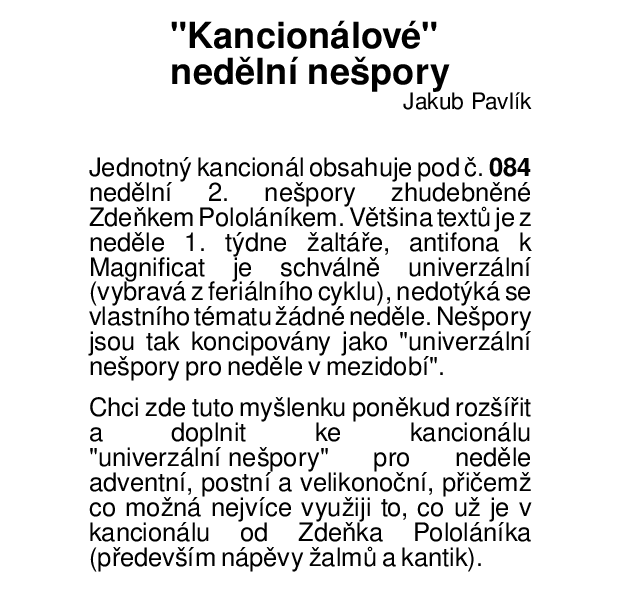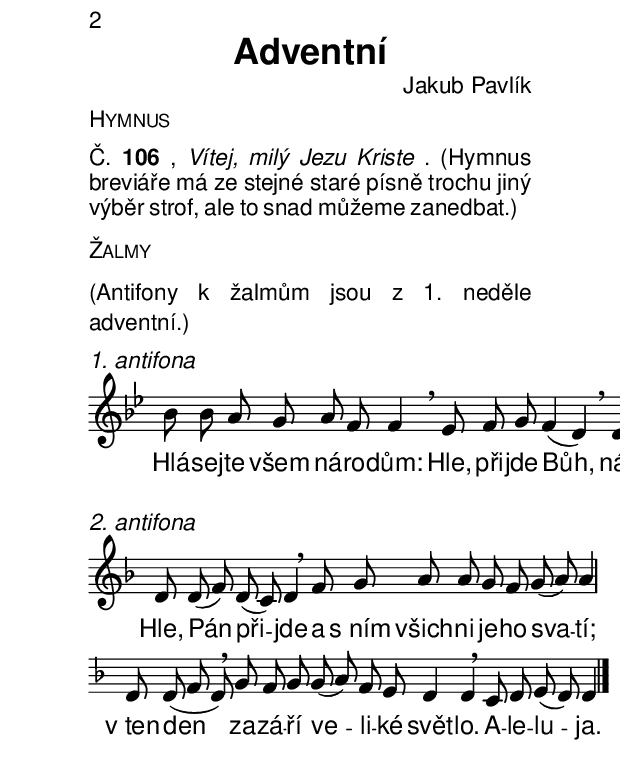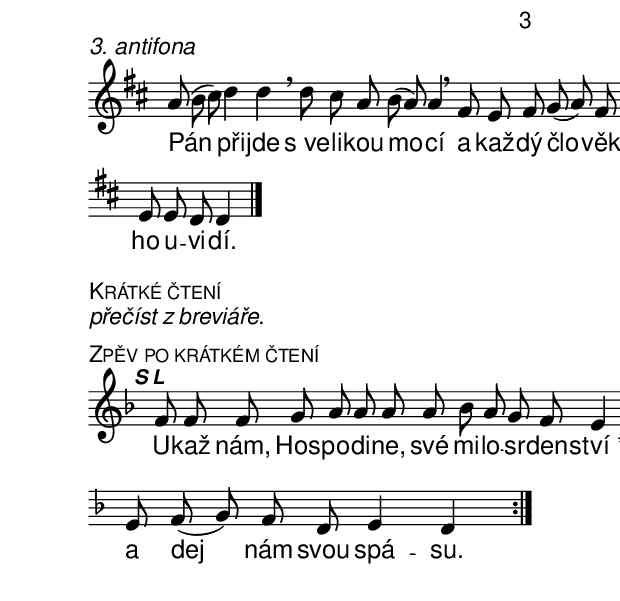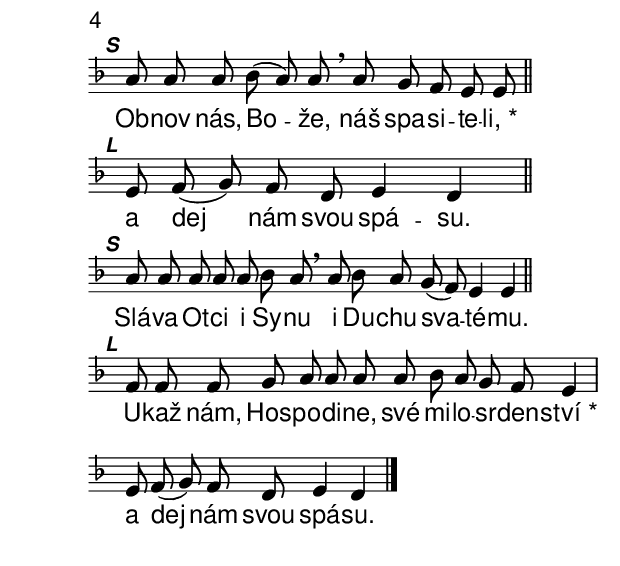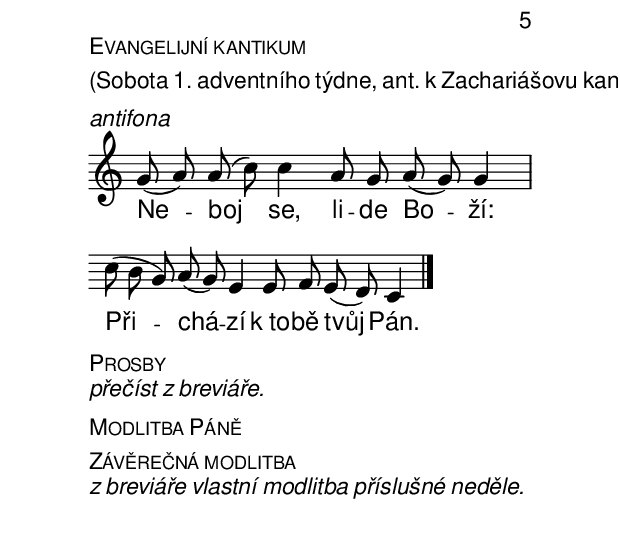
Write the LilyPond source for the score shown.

\version "2.15.40"

\include "spolecne.ly"
\include "dilyresponsorii.ly"

\header {
  title = \markup\column{ "\"Kancionálové\"" "nedělní nešpory" } 
  composer = "Jakub Pavlík"
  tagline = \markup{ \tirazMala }
}

myStaffSize = #16
#(set-global-staff-size myStaffSize)

\paper {
  #(set-paper-size "a6")
  
  % Bezpatkovy font jako v kancionalu
  #(define fonts
    (make-pango-font-tree 
                          "Helvetica"
                          "Helvetica"
                          "Courier"
     (/ myStaffSize 20)))
  
  scoreTitleMarkup = \markup\italic{ 
    \fromproperty #'header:quid 
  }
}

\layout {
  indent = 0\cm
  short-indent = 0\cm
  
  \context {
    \Staff
    \remove Custos_engraver % pridano ve spolecne.ly
  }
}

%% nadpisy oddilu
Hymnus = \markup\smallCaps{Hymnus}
Zalmy = \markup\smallCaps{Žalmy}
Cteni = \markup\column{
  \line\smallCaps{Krátké čtení}
  \line\italic{přečíst z breviáře.}
}
Responsorium = \markup\smallCaps{Zpěv po krátkém čtení}
Magnificat = \markup\smallCaps{Evangelijní kantikum}
Prosby = \markup\column{
  \line{\smallCaps{Prosby}}
  \line{\italic{přečíst z breviáře.}}
}
OtceNas = \markup\smallCaps{Modlitba Páně}
Modlitba = \markup\column{
  \line{\smallCaps{Závěrečná modlitba}}
  \line{\italic{z breviáře vlastní modlitba příslušné neděle.}}
}

%% "hudebni nastaveni" antifon podle napevu zalmu v kancionalu
antI = { \key bes \major }
antII = { \key d \minor }
antIII = { \key d \major }
antIIIpostni = {} % musim napev kantika slozit sam
antMagnificat = { \key c \major }

%% v kancionalu zavedene znacky, kdo co ma zpivat
znSchola = \markup\small\bold\italic{S}
znLid = \markup\small\bold\italic{L}

choralniRezimKancional = {
  % nepsat predznamenani tempa (neni tempo)
  \override Score.TimeSignature #'stencil = ##f
  
  % nedelat taktove cary    
  \cadenzaOn
  
  % vzdycky vypsat becka
  \accidentalStyle "forget"
}

\markup\justify\large{
  \vspace #2
  Jednotný kancionál obsahuje pod č. \bold{084} nedělní 2. nešpory zhudebněné Zdeňkem
  Pololáníkem. Většina textů je z neděle 1. týdne žaltáře,
  antifona k Magnificat je schválně univerzální
  (vybravá z feriálního cyklu), nedotýká se vlastního
  tématu žádné neděle. Nešpory jsou tak koncipovány jako "\"univerzální"
  nešpory pro neděle v "mezidobí\"."
}
\markup\justify\large{
  Chci zde tuto myšlenku poněkud rozšířit a doplnit
  ke kancionálu "\"univerzální nešpory\"" pro neděle adventní, postní a velikonoční,
  přičemž co možná nejvíce využiji to, co už je v kancionálu
  od Zdeňka Pololáníka (především nápěvy žalmů a kantik).
}

\bookpart {
  \header {
    title = "Adventní"
  }
  
  \markup\Hymnus
  
  \markup\justify{
    Č. \bold{106}, \italic{Vítej, milý Jezu Kriste}.
    (Hymnus breviáře má ze stejné staré písně trochu jiný výběr strof,
    ale to snad můžeme zanedbat.)
  }
  
  \markup\Zalmy
  
  %{ VZOR:
     
  \score {
    \relative c' {
      \choralniRezimKancional
      
    }
    \addlyrics {
      
    }
    \header {
      quid = ". antifona"
      psalmus = ""
      id = ""
    }
  }
  %}
  
  \markup\justify{
    \vspace #1
    (Antifony k žalmům jsou z 1. neděle adventní.)
    \vspace #1
  }
  
  \score {
    \relative c'' {
      \choralniRezimKancional
      \antI
      bes8 bes a g a f f4 \breathe es8 f g f4( d) \breathe
      d8 c bes bes \bar "|."
    }
    \addlyrics {
      Hlá -- sej -- te všem ná -- ro -- dům:
      Hle, při -- jde Bůh, náš Spa -- si -- tel.
    }
    \header {
      quid = "1. antifona"
      psalmus = "Žalm 110"
      id = ""
    }
  }
  
  \score {
    \relative c' {
      \choralniRezimKancional
      \antII
      d8 d( f) d( c) d4 \breathe 
      f8 g a a g f g( a) a4 \bar "|"
      d,8 d( f d) \breathe g f g g( a) f e d4 d \breathe
      c8 d e( d) d4 \bar "|."
    }
    \addlyrics {
      Hle, Pán při -- jde 
      a s_ním všich -- ni je -- ho sva -- tí;
      v_ten den za -- zá -- ří ve -- li -- ké svět -- lo.
      A -- le -- lu -- ja.
    }
    \header {
      quid = "2. antifona"
      psalmus = "Žalm 114"
      id = ""
    }
  }
  
  \score {
    \relative c'' {
      \choralniRezimKancional
      \antIII
      a8( b cis) d4 d \breathe d8 cis a b( a) a4 \breathe
      fis8 e fis g( a) fis \bar "" e e d d4 \bar "|."
    }
    \addlyrics {
      Pán při -- jde s_ve -- li -- kou mo -- cí
      a kaž -- dý člo -- věk ho u -- vi -- dí.
    }
    \header {
      quid = "3. antifona"
      psalmus = "kantikum Zj 19"
      id = ""
    }
  }
  
  \markup\Cteni
  
  \markup\Responsorium
  
  \score {
    \relative c' {
      \choralniRezimKancional
      \key d \minor
      
      % R
      \mark\markup{\znSchola \znLid}
      \repeat volta 2 { 
        f8 f f g a a a a bes a g f e4 \bar "|" 
        e8 f( g) f d e4 d
      }
      % V
      \mark\markup{\znSchola} 
      a'8 a a bes( a) a \breathe a g f e e \bar "||"
      % R
      \mark\markup{\znLid} 
      e8 f( g) f d e4 d \bar "||"
      % Slava
      \mark\markup{\znSchola} 
      a'8 a a a a bes a \breathe a bes a g( f) e4 e \bar "||"
      % R
      \mark\markup{\znLid} 
      f8 f f g a a a a bes a g f e4 \bar "|" 
      e8 f( g) f d e4 d \bar "|."
    }
    \addlyrics {
      U -- kaž nám, Hos -- po -- di -- ne, své mi -- lo -- sr -- den -- ství_*
      a dej nám svou spá -- su.
      Ob -- nov nás, Bo -- že, náš spa -- si -- te -- li,_*
      a dej nám svou spá -- su.
      \textRespDoxologie
      U -- kaž nám, Hos -- po -- di -- ne, své mi -- lo -- sr -- den -- ství_*
      a dej nám svou spá -- su.
    }
    \header {
      quid = ""
      id = ""
    }
  }
  
  \pageBreak % ZLOM
  
  \markup\Magnificat
  
  \markup{(Sobota 1. adventního týdne, ant. k Zachariášovu kantiku.)}
  
  \score {
    \relative c'' {
      \choralniRezimKancional
      \antMagnificat
      g8( a) a( c) c4 a8 g a( g) g4 \bar "|"
      c8( b g) a( g) e4 e8 f e( d) c4 \bar "|."
    }
    \addlyrics {
      Ne -- boj se, li -- de Bo -- ží:
      Při -- chá -- zí k_to -- bě tvůj Pán.
      A -- le -- lu -- ja.
    }
    \header {
      quid = "antifona"
      psalmus = ""
      id = ""
    }
  }
  
  \markup\Prosby
  
  \markup\OtceNas
  
  \markup\Modlitba
}

\bookpart {
  \header {
    title = "Postní"
  }
  
  \markup\Hymnus
  
  \markup\Zalmy
  
  \markup\Cteni
  
  \markup\Responsorium
  
  \markup\Magnificat
  
  \markup\Prosby
  
  \markup\OtceNas
  
  \markup\Modlitba
}